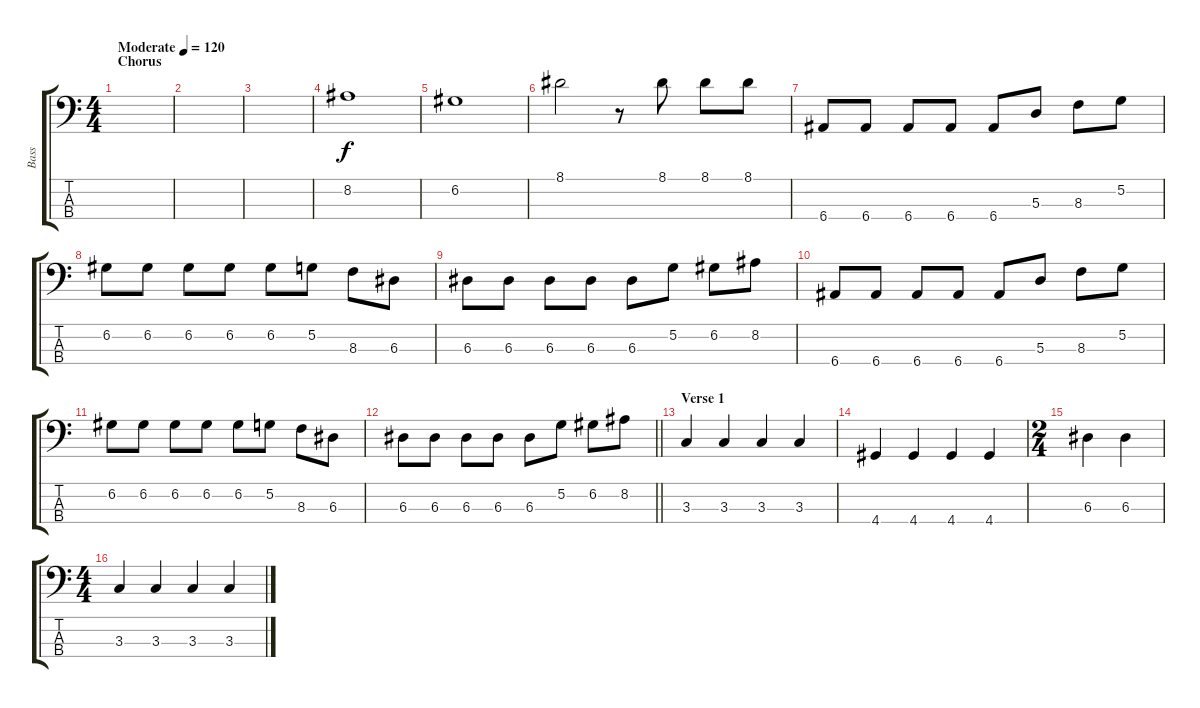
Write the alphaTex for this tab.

\track ("Bass" "Bass") {instrument electricbassfinger}
\staff {score tabs}
\tuning (G2 D2 A1 E1) {hide}
\ts (4 4)
\section ("" "Chorus")
\tempo (120 "Moderate")
\clef f4
\ks c
|
|
|
8.2.1 |
6.2.1 |
8.1.2 r.8 8.1.8 8.1.8 8.1.8 |
6.4.8 6.4.8 6.4.8 6.4.8 6.4.8 5.3.8 8.3.8 5.2.8 |
6.2.8 6.2.8 6.2.8 6.2.8 6.2.8 5.2.8 8.3.8 6.3.8 |
6.3.8 6.3.8 6.3.8 6.3.8 6.3.8 5.2.8 6.2.8 8.2.8 |
6.4.8 6.4.8 6.4.8 6.4.8 6.4.8 5.3.8 8.3.8 5.2.8 |
6.2.8 6.2.8 6.2.8 6.2.8 6.2.8 5.2.8 8.3.8 6.3.8 |
\barLineRight lightlight
6.3.8 6.3.8 6.3.8 6.3.8 6.3.8 5.2.8 6.2.8 8.2.8 |
\section ("" "Verse 1")
3.3.4 3.3.4 3.3.4 3.3.4 |
4.4.4 4.4.4 4.4.4 4.4.4 |
\ts (2 4)
6.3.4 6.3.4 |
\ts (4 4)
3.3.4 3.3.4 3.3.4 3.3.4
